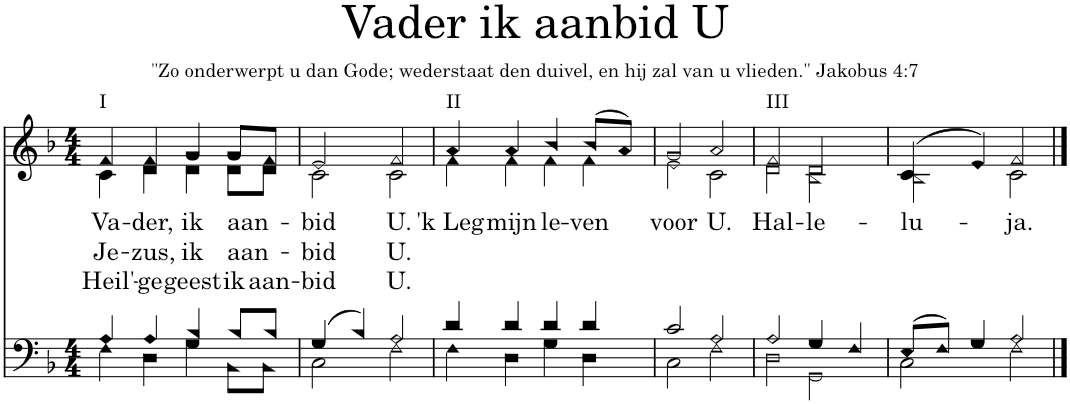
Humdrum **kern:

**kern	**kern	**text	**text	**text
*part2	*part1	*part1	*part1	*part1
*staff2	*staff1	*staff1	*staff1	*staff1
*I"Men	*I"Women	*	*	*
*clefF4	*clefG2	*	*	*
*k[b-]	*k[b-]	*	*	*
*M4/4	*M4/4	*	*	*
=1	=1	=1	=1	=1
*^	*	*	*	*
!	!	!LO:TX:a:t=I	!	!	!
!	!	!	!LO:LY:b	!LO:LY:b	!LO:LY:b
*	*	*^	*	*	*
4A/	4F\	4f/	4c\	Va-	Je-	Heil'-
!	!	!	!	!LO:LY:b	!LO:LY:b	!LO:LY:b
4A/	4D\	4f/	4d\	-der,	-zus,	-ge
!	!	!	!	!LO:LY:b	!LO:LY:b	!LO:LY:b
4B-/	4G\	4g/	4d\	ik	ik	geest
!	!	!	!	!LO:LY:b	!LO:LY:b	!LO:LY:b
8B-/L	8BB-\L	8g/L	8d\L	aan-	aan-	ik
!	!	!	!	!	!	!LO:LY:b
8B-/J	8BB-\J	8f/J	8d\J	.	.	aan-
=2	=2	=2	=2	=2	=2	=2
!	!	!	!	!LO:LY:b	!LO:LY:b	!LO:LY:b
(4G/	2C\	2e/	2c\	-bid	-bid	-bid
4B-/)	.	.	.	.	.	.
!	!	!	!	!LO:LY:b	!LO:LY:b	!LO:LY:b
2A/	2F\	2f/	2c\	U.	U.	U.
=3	=3	=3	=3	=3	=3	=3
!	!	!LO:TX:a:t=II	!	!	!	!
!	!	!	!	!LO:LY:b	!	!
4d/	4F\	4a/	4f\	'k Leg	.	.
!	!	!	!	!LO:LY:b	!	!
4d/	4D\	4a/	4f\	mijn	.	.
!	!	!	!	!LO:LY:b	!	!
4d/	4G\	4b-/	4f\	le-	.	.
!	!	!	!	!LO:LY:b	!	!
4d/	4D\	(8b-/L	4f\	-ven	.	.
.	.	8a/J)	.	.	.	.
=4	=4	=4	=4	=4	=4	=4
!	!	!	!	!LO:LY:b	!	!
2c/	2C\	2g/	2e\	voor	.	.
!	!	!	!	!LO:LY:b	!	!
2A/	2F\	2a/	2c\	U.	.	.
=5	=5	=5	=5	=5	=5	=5
!	!	!LO:TX:a:t=III	!	!	!	!
!	!	!	!	!LO:LY:b	!	!
2A/	2D\	2f/	2d\	Hal-	.	.
!	!	!	!	!LO:LY:b	!	!
4G/	2GG\	2d/	2B-\	-le-	.	.
4F/	.	.	.	.	.	.
=6	=6	=6	=6	=6	=6	=6
!	!	!	!	!LO:LY:b	!	!
(8E/L	2C\	(4c/	2B-\	-lu-	.	.
8F/J)	.	.	.	.	.	.
4G/	.	4e/)	.	.	.	.
!	!	!	!	!LO:LY:b	!	!
2A/	2F\	2f/	2c\	-ja.	.	.
*v	*v	*	*	*	*	*
*	*v	*v	*	*	*
==	==	==	==	==
*-	*-	*-	*-	*-
